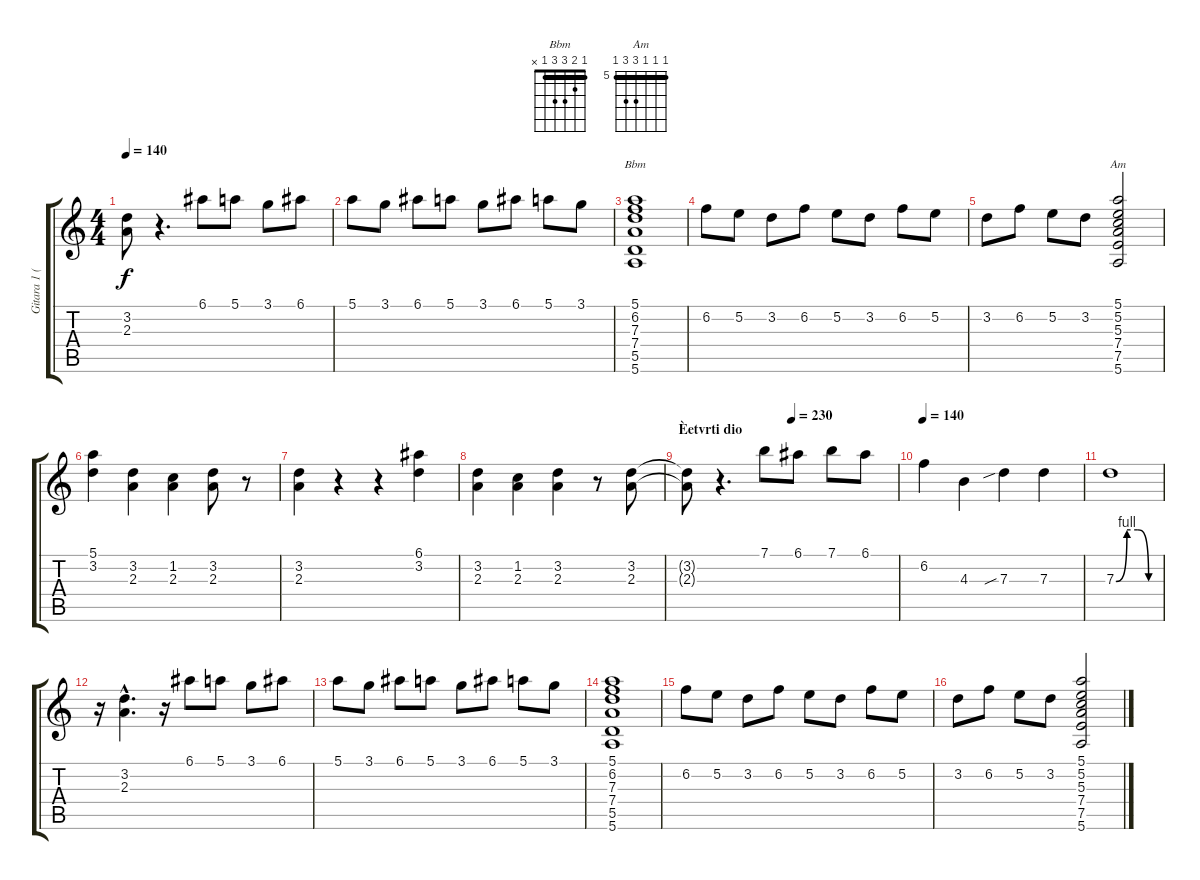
\track ("Gitara 1 (Ivo)" "Gitara 1 (") {instrument electricguitarclean}
\staff {score tabs}
\tuning (E4 B3 G3 D3 A2 E2) {hide}
\chord ("Bbm" 1 2 3 3 1 x) {barre 1}
\chord ("Am" 5 5 5 7 7 5) {firstfret 5 barre 5}
\ts (4 4)
\tempo 140
\clef g2
\ks c
(3.2{t} 2.3{t}).8{dy f} r.4{d} 6.1.8 5.1.8 3.1.8 6.1.8 |
5.1.8 3.1.8 6.1.8 5.1.8 3.1.8 6.1.8 5.1.8 3.1.8 |
(5.1 6.2 7.3 7.4 5.5 5.6).1{ch "Bbm"} |
6.2.8 5.2.8 3.2.8 6.2.8 5.2.8 3.2.8 6.2.8 5.2.8 |
3.2.8 6.2.8 5.2.8 3.2.8 (5.1 5.2 5.3 7.4 7.5 5.6).2{ch "Am"} |
(5.1 3.2).4 (3.2 2.3).4 (1.2 2.3).4 (3.2 2.3).8 r.8 |
(3.2 2.3).4 r.4 r.4 (6.1 3.2).4 |
(3.2 2.3).4 (1.2 2.3).4 (3.2 2.3).4 r.8 (3.2 2.3).8 |
\section ("" "Èetvrti dio")
\tempo (230 0.5)
(3.2{t} 2.3{t}).8 r.4{d} 7.1.8 6.1.8 7.1.8 6.1.8 |
\tempo 140
6.2.4 4.3.4 7.3{sib}.4 7.3.4 |
7.3{be (custom 0 0 15 4 30 4 45 0 60 0)}.1 |
r.16 (3.2{hac} 2.3{hac}).4{d} r.16 6.1.8 5.1.8 3.1.8 6.1.8 |
5.1.8 3.1.8 6.1.8 5.1.8 3.1.8 6.1.8 5.1.8 3.1.8 |
(5.1 6.2 7.3 7.4 5.5 5.6).1 |
6.2.8 5.2.8 3.2.8 6.2.8 5.2.8 3.2.8 6.2.8 5.2.8 |
3.2.8 6.2.8 5.2.8 3.2.8 (5.1 5.2 5.3 7.4 7.5 5.6).2
